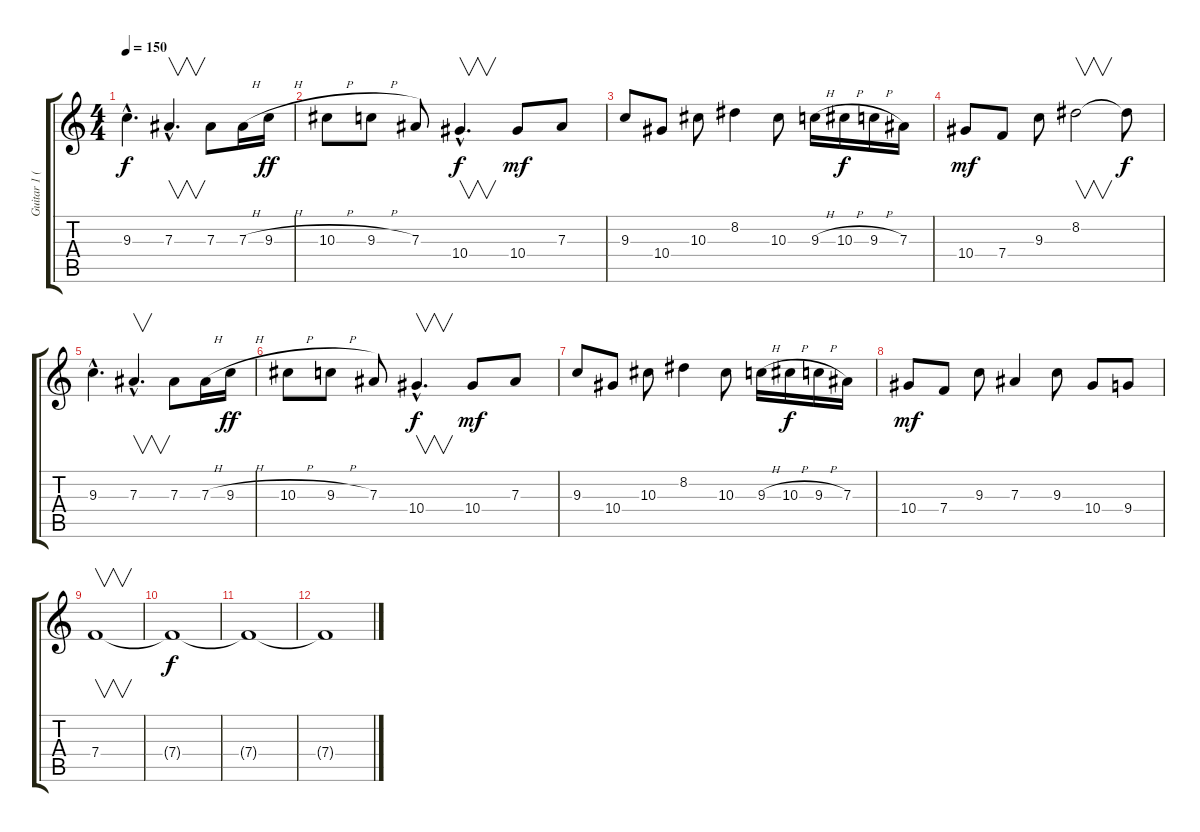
\track ("Guitar 1 (Lead)" "Guitar 1 (") {instrument distortionguitar}
\staff {score tabs}
\tuning (C4 G3 Eb3 Bb2 F2 C2) {hide}
\ts (4 4)
\tempo 150
\clef g2
\ks c
9.3{hac}.4{d dy f} 7.3{hac}.4{v d} 7.3.8 7.3{h}.16 9.3{h}.16{dy ff} |
10.3{h}.8 9.3{h}.8 7.3.8 10.4{hac}.4{v d dy f} 10.4.8{dy mf} 7.3.8 |
9.3.8 10.4.8 10.3.8 8.2.4 10.3.8 9.3{h}.16 10.3{h}.16{dy f} 9.3{h}.16 7.3.16 |
10.4.8{dy mf} 7.4.8 9.3.8 8.2.2{v} 8.2{t}.8{dy f} |
9.3{hac}.4{d} 7.3{hac}.4{v d} 7.3.8 7.3{h}.16 9.3{h}.16{dy ff} |
10.3{h}.8 9.3{h}.8 7.3.8 10.4{hac}.4{v d dy f} 10.4.8{dy mf} 7.3.8 |
9.3.8 10.4.8 10.3.8 8.2.4 10.3.8 9.3{h}.16 10.3{h}.16{dy f} 9.3{h}.16 7.3.16 |
10.4.8{dy mf} 7.4.8 9.3.8 7.3.4 9.3.8 10.4.8 9.4.8 |
7.4.1{v} |
7.4{t}.1{dy f balance 8} |
7.4{t}.1 |
7.4{t}.1
